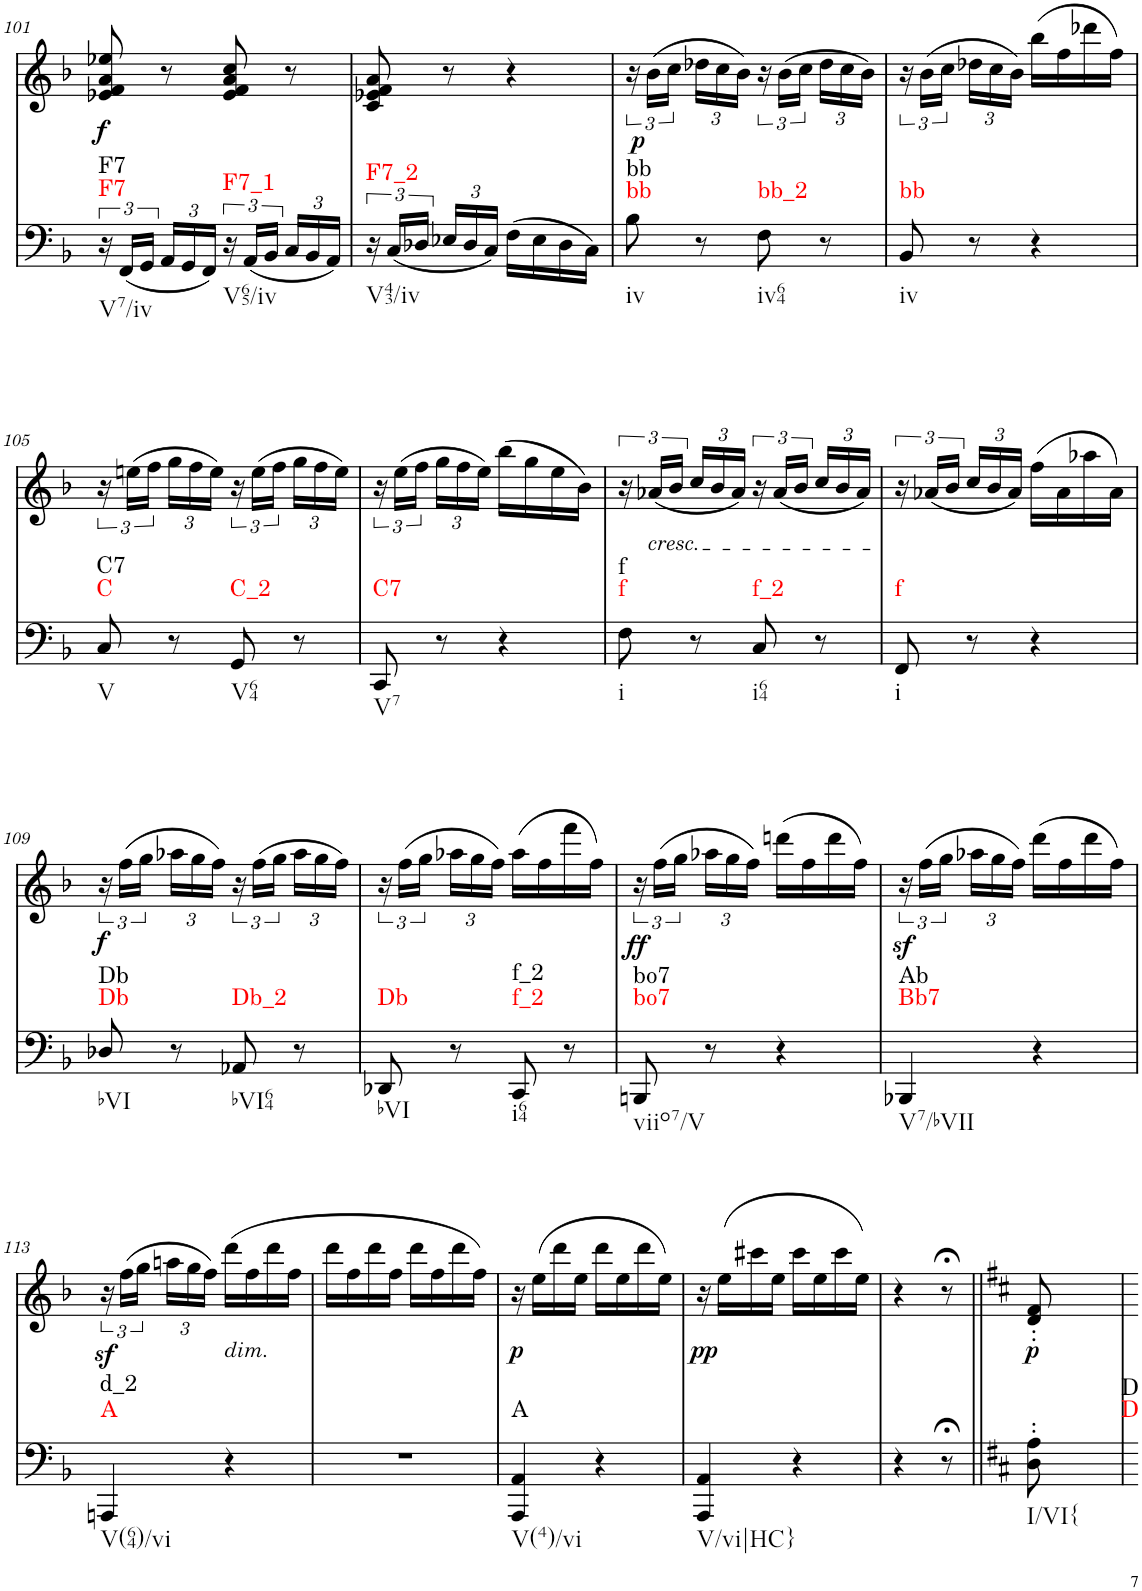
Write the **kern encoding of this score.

**kern	**harte	**kern	**dynam
*part2	*part2	*part1	*part1
*staff2	*	*staff1	*staff1
*I"piano	*	*I"piano	*
*I'Pno	*	*I'Pno	*
!!LO:PB:g=z
*clefF4	*	*clefG2	*
*k[b-]	*	*k[b-]	*
*F:	*	*F:	*
*M2/4	*	*M2/4	*
=101	=101	=101	=101
!	!LO:H:n=1:kt=F7	!	!LO:DY:b
!	!LO:H:n=2:kt=F7	!	!
24r	N N	8e-X/ 8f/ 8a/ 8ee-X/	f
(24FF/LL	.	.	.
24GG/JJ	.	.	.
*Xbrackettup	*	*	*
24AA/LL	.	8r	.
24GG/	.	.	.
24FF/JJ)	.	.	.
*brackettup	*	*	*
!	!LO:H:kt=F7_1	!	!
24r	N	8e-/ 8f/ 8a/ 8cc/	.
(24AA/LL	.	.	.
24BB-/JJ	.	.	.
*Xbrackettup	*	*	*
24C/LL	.	8r	.
24BB-/	.	.	.
24AA/JJ)	.	.	.
=102	=102	=102	=102
*brackettup	*	*	*
!	!LO:H:kt=F7_2	!	!
24r	N	8c/ 8e-X/ 8f/ 8a/	.
(24C/LL	.	.	.
24D-X/JJ	.	.	.
*Xbrackettup	*	*	*
24E-X/LL	.	8r	.
24D-/	.	.	.
24C/JJ)	.	.	.
(16F\LL	.	4r	.
16E-\	.	.	.
16D-\	.	.	.
16C\JJ)	.	.	.
=103	=103	=103	=103
!	!LO:H:n=1:kt=bb	!	!LO:DY:b
!	!LO:H:n=2:kt=bb	!	!
8B-\	N N	24r	p
.	.	(24b-\LL	.
.	.	24cc\JJ	.
*	*	*Xbrackettup	*
8r	.	24dd-X\LL	.
.	.	24cc\	.
.	.	24b-\JJ)	.
*	*	*brackettup	*
!	!LO:H:kt=bb_2	!	!
8F\	N	24r	.
.	.	(24b-\LL	.
.	.	24cc\JJ	.
*	*	*Xbrackettup	*
8r	.	24dd-\LL	.
.	.	24cc\	.
.	.	24b-\JJ)	.
=104	=104	=104	=104
*	*	*brackettup	*
!	!LO:H:kt=bb	!	!
8BB-/	N	24r	.
.	.	(24b-\LL	.
.	.	24cc\JJ	.
*	*	*Xbrackettup	*
8r	.	24dd-X\LL	.
.	.	24cc\	.
.	.	24b-\JJ)	.
4r	.	(16bb-\LL	.
.	.	16ff\	.
.	.	16ddd-X\	.
.	.	16ff\JJ)	.
!!LO:LB:g=z
=105	=105	=105	=105
*	*	*brackettup	*
!	!LO:H:n=1:kt=C	!	!
!	!LO:H:n=2:kt=C7	!	!
8C/	N N	24r	.
.	.	(24een\LL	.
.	.	24ff\JJ	.
*	*	*Xbrackettup	*
8r	.	24gg\LL	.
.	.	24ff\	.
.	.	24ee\JJ)	.
*	*	*brackettup	*
!	!LO:H:kt=C_2	!	!
8GG/	N	24r	.
.	.	(24ee\LL	.
.	.	24ff\JJ	.
*	*	*Xbrackettup	*
8r	.	24gg\LL	.
.	.	24ff\	.
.	.	24ee\JJ)	.
=106	=106	=106	=106
*	*	*brackettup	*
!	!LO:H:kt=C7	!	!
8CC/	N	24r	.
.	.	(24ee\LL	.
.	.	24ff\JJ	.
*	*	*Xbrackettup	*
8r	.	24gg\LL	.
.	.	24ff\	.
.	.	24ee\JJ)	.
4r	.	(16bb-\LL	.
.	.	16gg\	.
.	.	16ee\	.
.	.	16b-\JJ)	.
=107	=107	=107	=107
*	*	*brackettup	*
!	!LO:H:n=1:kt=f	!	!
!	!LO:H:n=2:kt=f	!	!
8F\	N N	24r	.
!	!	!LO:TX:b:i:t=cresc.	!
.	.	(24a-X/LL	.
.	.	24b-/JJ	.
*	*	*Xbrackettup	*
8r	.	24cc/LL	.
.	.	24b-/	.
.	.	24a-/JJ)	.
*	*	*brackettup	*
!	!LO:H:kt=f_2	!	!
8C/	N	24r	.
.	.	(24a-/LL	.
.	.	24b-/JJ	.
*	*	*Xbrackettup	*
8r	.	24cc/LL	.
.	.	24b-/	.
.	.	24a-/JJ)	.
=108	=108	=108	=108
*	*	*brackettup	*
!	!LO:H:kt=f	!	!
8FF/	N	24r	.
.	.	(24a-X/LL	.
.	.	24b-/JJ	.
*	*	*Xbrackettup	*
8r	.	24cc/LL	.
.	.	24b-/	.
.	.	24a-/JJ)	.
4r	.	(16ff\LL	.
.	.	16a-\	.
.	.	16aa-X\	.
.	.	16a-\JJ)	.
!!LO:LB:g=z
=109	=109	=109	=109
*	*	*brackettup	*
!	!LO:H:n=1:kt=Db	!	!LO:DY:b
!	!LO:H:n=2:kt=Db	!	!
8D-X/	N N	24r	f
.	.	(24ff\LL	.
.	.	24gg\JJ	.
*	*	*Xbrackettup	*
8r	.	24aa-X\LL	.
.	.	24gg\	.
.	.	24ff\JJ)	.
*	*	*brackettup	*
!	!LO:H:kt=Db_2	!	!
8AA-X/	N	24r	.
.	.	(24ff\LL	.
.	.	24gg\JJ	.
*	*	*Xbrackettup	*
8r	.	24aa-\LL	.
.	.	24gg\	.
.	.	24ff\JJ)	.
=110	=110	=110	=110
*	*	*brackettup	*
!	!LO:H:kt=Db	!	!
8DD-X/	N	24r	.
.	.	(24ff\LL	.
.	.	24gg\JJ	.
*	*	*Xbrackettup	*
8r	.	24aa-X\LL	.
.	.	24gg\	.
.	.	24ff\JJ)	.
!	!LO:H:n=1:kt=f_2	!	!
!	!LO:H:n=2:kt=f_2	!	!
8CC/	N N	(16aa-\LL	.
.	.	16ff\	.
8r	.	16fff\	.
.	.	16ff\JJ)	.
=111	=111	=111	=111
*	*	*brackettup	*
!	!LO:H:n=1:kt=bo7	!	!LO:DY:b
!	!LO:H:n=2:kt=bo7	!	!
8BBBn/	N N	24r	ff
.	.	(24ff\LL	.
.	.	24gg\JJ	.
*	*	*Xbrackettup	*
8r	.	24aa-X\LL	.
.	.	24gg\	.
.	.	24ff\JJ)	.
4r	.	(16dddn\LL	.
.	.	16ff\	.
.	.	16ddd\	.
.	.	16ff\JJ)	.
=112	=112	=112	=112
*	*	*brackettup	*
!	!LO:H:n=1:kt=Bb7	!	!LO:DY:b
!	!LO:H:n=2:kt=Ab	!	!
4BBB-X/	N N	24r	sf
.	.	(24ff\LL	.
.	.	24gg\JJ	.
*	*	*Xbrackettup	*
.	.	24aa-X\LL	.
.	.	24gg\	.
.	.	24ff\JJ)	.
4r	.	(16ddd\LL	.
.	.	16ff\	.
.	.	16ddd\	.
.	.	16ff\JJ)	.
!!LO:LB:g=z
=113	=113	=113	=113
*	*	*brackettup	*
!	!LO:H:n=1:kt=A	!	!LO:DY:b
!	!LO:H:n=2:kt=d_2	!	!
4AAAn/	N N	24r	sf
.	.	(24ff\LL	.
.	.	24gg\JJ	.
*	*	*Xbrackettup	*
.	.	24aan\LL	.
.	.	24gg\	.
.	.	24ff\JJ)	.
!	!	!LO:TX:b:i:t=dim.	!
4r	.	(16ddd\LL	.
.	.	16ff\	.
.	.	16ddd\	.
.	.	16ff\JJ	.
=114	=114	=114	=114
2r	.	16ddd\LL	.
.	.	16ff\	.
.	.	16ddd\	.
.	.	16ff\JJ	.
.	.	16ddd\LL	.
.	.	16ff\	.
.	.	16ddd\	.
.	.	16ff\JJ)	.
=115	=115	=115	=115
!	!LO:H:kt=A	!	!LO:DY:b
4AAA/ 4AA/	N	16r	p
.	.	(16ee\LL	.
.	.	16ddd\	.
.	.	16ee\JJ	.
4r	.	16ddd\LL	.
.	.	16ee\	.
.	.	16ddd\	.
.	.	16ee\JJ)	.
=116	=116	=116	=116
!	!	!	!LO:DY:b
4AAA/ 4AA/	.	16r	pp
.	.	(16ee\LL	.
.	.	16ccc#X\	.
.	.	16ee\JJ	.
4r	.	16ccc#\LL	.
.	.	16ee\	.
.	.	16ccc#\	.
.	.	16ee\JJ)	.
=117	=117	=117	=117
4r	.	4r	.
8r;<	.	8r;<	.
=117X2||	=117X2||	=117X2||	=117X2||
*k[f#c#]	*	*k[f#c#]	*
!	!LO:H:n=1:kt=D	!	!LO:DY:b
!	!LO:H:n=2:kt=D	!	!
8D\' 8A\'	N N	8d/' 8f#/'	p
=	=	=	=
*-	*-	*-	*-
